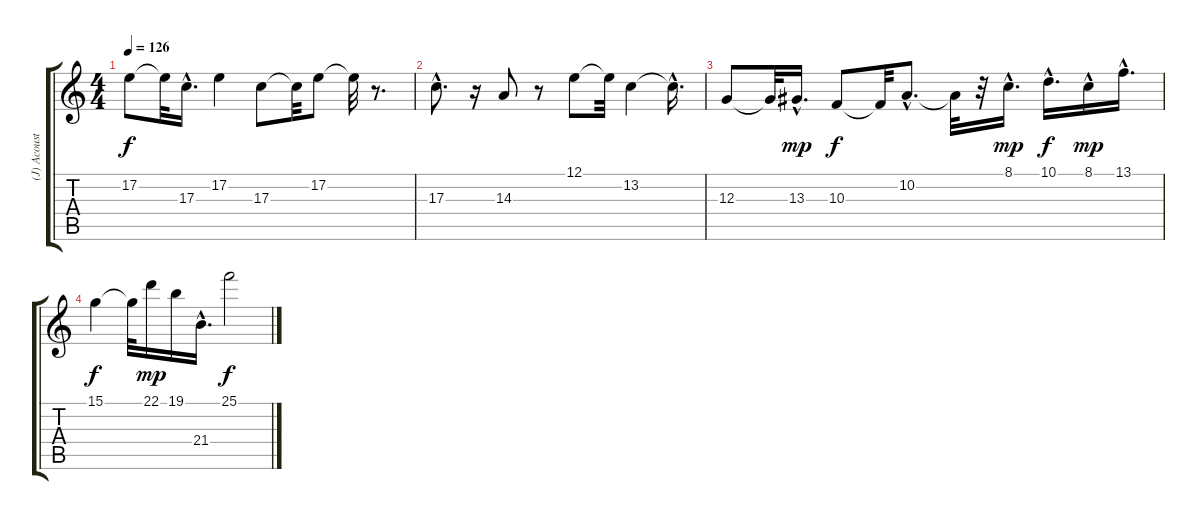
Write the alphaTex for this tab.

\track ("(J) Acoustic Piano" "(J) Acoust") {instrument acousticgrandpiano}
\staff {score tabs}
\tuning (E4 B3 G3 D3 A2 E2) {hide}
\ts (4 4)
\tempo 126
\clef g2
\ks c
17.2.8{dy f} 17.2{t}.32 17.3{hac}.16{d} 17.2.4 17.3.8 17.3{t}.32 17.2.8 17.2{t}.32 r.8{d} |
17.3{hac}.8{d} r.16 14.3.8 r.8 12.1.8 12.1{t}.32 13.2.4 13.2{hac t}.16{d} |
12.3.8 12.3{t}.32 13.3{hac}.16{d dy mp} 10.3.8{dy f} 10.3{t}.32 10.2{hac}.8{d} 10.2{t}.32 r.32 8.1{hac}.16{d dy mp} 10.1{hac}.16{d dy f} 8.1{hac}.16{dy mp} 13.1{hac}.16{d} |
15.1.4{dy f} 15.1{t}.32 22.1.16{dy mp} 19.1.16 21.4{hac}.16{d} 25.1.2{dy f}
